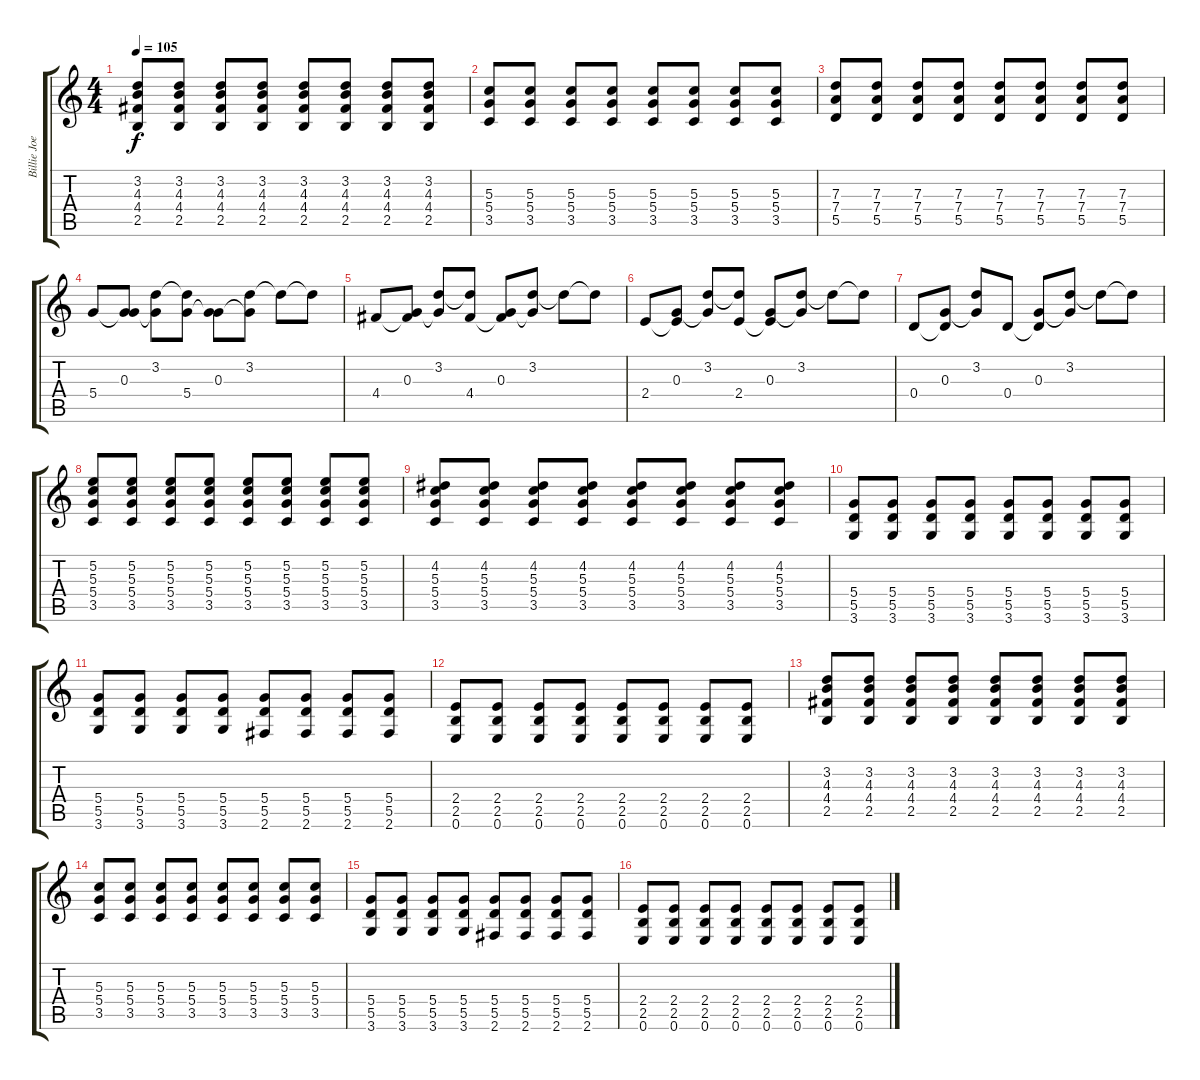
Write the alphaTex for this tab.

\track ("Billie Joe Armstrong" "Billie Joe") {instrument distortionguitar}
\staff {score tabs}
\tuning (E4 B3 G3 D3 A2 E2) {hide}
\ts (4 4)
\tempo 105
\clef g2
\ks c
(3.2 4.3 4.4 2.5).8{dy f} (3.2 4.3 4.4 2.5).8 (3.2 4.3 4.4 2.5).8 (3.2 4.3 4.4 2.5).8 (3.2 4.3 4.4 2.5).8 (3.2 4.3 4.4 2.5).8 (3.2 4.3 4.4 2.5).8 (3.2 4.3 4.4 2.5).8 |
(5.3 5.4 3.5).8 (5.3 5.4 3.5).8 (5.3 5.4 3.5).8 (5.3 5.4 3.5).8 (5.3 5.4 3.5).8 (5.3 5.4 3.5).8 (5.3 5.4 3.5).8 (5.3 5.4 3.5).8 |
(7.3 7.4 5.5).8 (7.3 7.4 5.5).8 (7.3 7.4 5.5).8 (7.3 7.4 5.5).8 (7.3 7.4 5.5).8 (7.3 7.4 5.5).8 (7.3 7.4 5.5).8 (7.3 7.4 5.5).8 |
5.4.8 (0.3 5.4{t}).8 (3.2 0.3{t}).8 (3.2{t} 5.4).8 (0.3 5.4{t}).8 (3.2 0.3{t}).8 3.2{t}.8 3.2{t}.8 |
4.4.8 (0.3 4.4{t}).8 (3.2 0.3{t}).8 (3.2{t} 4.4).8 (0.3 4.4{t}).8 (3.2 0.3{t}).8 3.2{t}.8 3.2{t}.8 |
2.4.8 (0.3 2.4{t}).8 (3.2 0.3{t}).8 (3.2{t} 2.4).8 (0.3 2.4{t}).8 (3.2 0.3{t}).8 3.2{t}.8 3.2{t}.8 |
0.4.8 (0.3 0.4{t}).8 (3.2 0.3{t}).8 0.4.8 (0.3 0.4{t}).8 (3.2 0.3{t}).8 3.2{t}.8 3.2{t}.8 |
(5.2 5.3 5.4 3.5).8 (5.2 5.3 5.4 3.5).8 (5.2 5.3 5.4 3.5).8 (5.2 5.3 5.4 3.5).8 (5.2 5.3 5.4 3.5).8 (5.2 5.3 5.4 3.5).8 (5.2 5.3 5.4 3.5).8 (5.2 5.3 5.4 3.5).8 |
(4.2 5.3 5.4 3.5).8 (4.2 5.3 5.4 3.5).8 (4.2 5.3 5.4 3.5).8 (4.2 5.3 5.4 3.5).8 (4.2 5.3 5.4 3.5).8 (4.2 5.3 5.4 3.5).8 (4.2 5.3 5.4 3.5).8 (4.2 5.3 5.4 3.5).8 |
(5.4 5.5 3.6).8 (5.4 5.5 3.6).8 (5.4 5.5 3.6).8 (5.4 5.5 3.6).8 (5.4 5.5 3.6).8 (5.4 5.5 3.6).8 (5.4 5.5 3.6).8 (5.4 5.5 3.6).8 |
(5.4 5.5 3.6).8 (5.4 5.5 3.6).8 (5.4 5.5 3.6).8 (5.4 5.5 3.6).8 (5.4 5.5 2.6).8 (5.4 5.5 2.6).8 (5.4 5.5 2.6).8 (5.4 5.5 2.6).8 |
(2.4 2.5 0.6).8 (2.4 2.5 0.6).8 (2.4 2.5 0.6).8 (2.4 2.5 0.6).8 (2.4 2.5 0.6).8 (2.4 2.5 0.6).8 (2.4 2.5 0.6).8 (2.4 2.5 0.6).8 |
(3.2 4.3 4.4 2.5).8 (3.2 4.3 4.4 2.5).8 (3.2 4.3 4.4 2.5).8 (3.2 4.3 4.4 2.5).8 (3.2 4.3 4.4 2.5).8 (3.2 4.3 4.4 2.5).8 (3.2 4.3 4.4 2.5).8 (3.2 4.3 4.4 2.5).8 |
(5.3 5.4 3.5).8 (5.3 5.4 3.5).8 (5.3 5.4 3.5).8 (5.3 5.4 3.5).8 (5.3 5.4 3.5).8 (5.3 5.4 3.5).8 (5.3 5.4 3.5).8 (5.3 5.4 3.5).8 |
(5.4 5.5 3.6).8 (5.4 5.5 3.6).8 (5.4 5.5 3.6).8 (5.4 5.5 3.6).8 (5.4 5.5 2.6).8 (5.4 5.5 2.6).8 (5.4 5.5 2.6).8 (5.4 5.5 2.6).8 |
(2.4 2.5 0.6).8 (2.4 2.5 0.6).8 (2.4 2.5 0.6).8 (2.4 2.5 0.6).8 (2.4 2.5 0.6).8 (2.4 2.5 0.6).8 (2.4 2.5 0.6).8 (2.4 2.5 0.6).8
